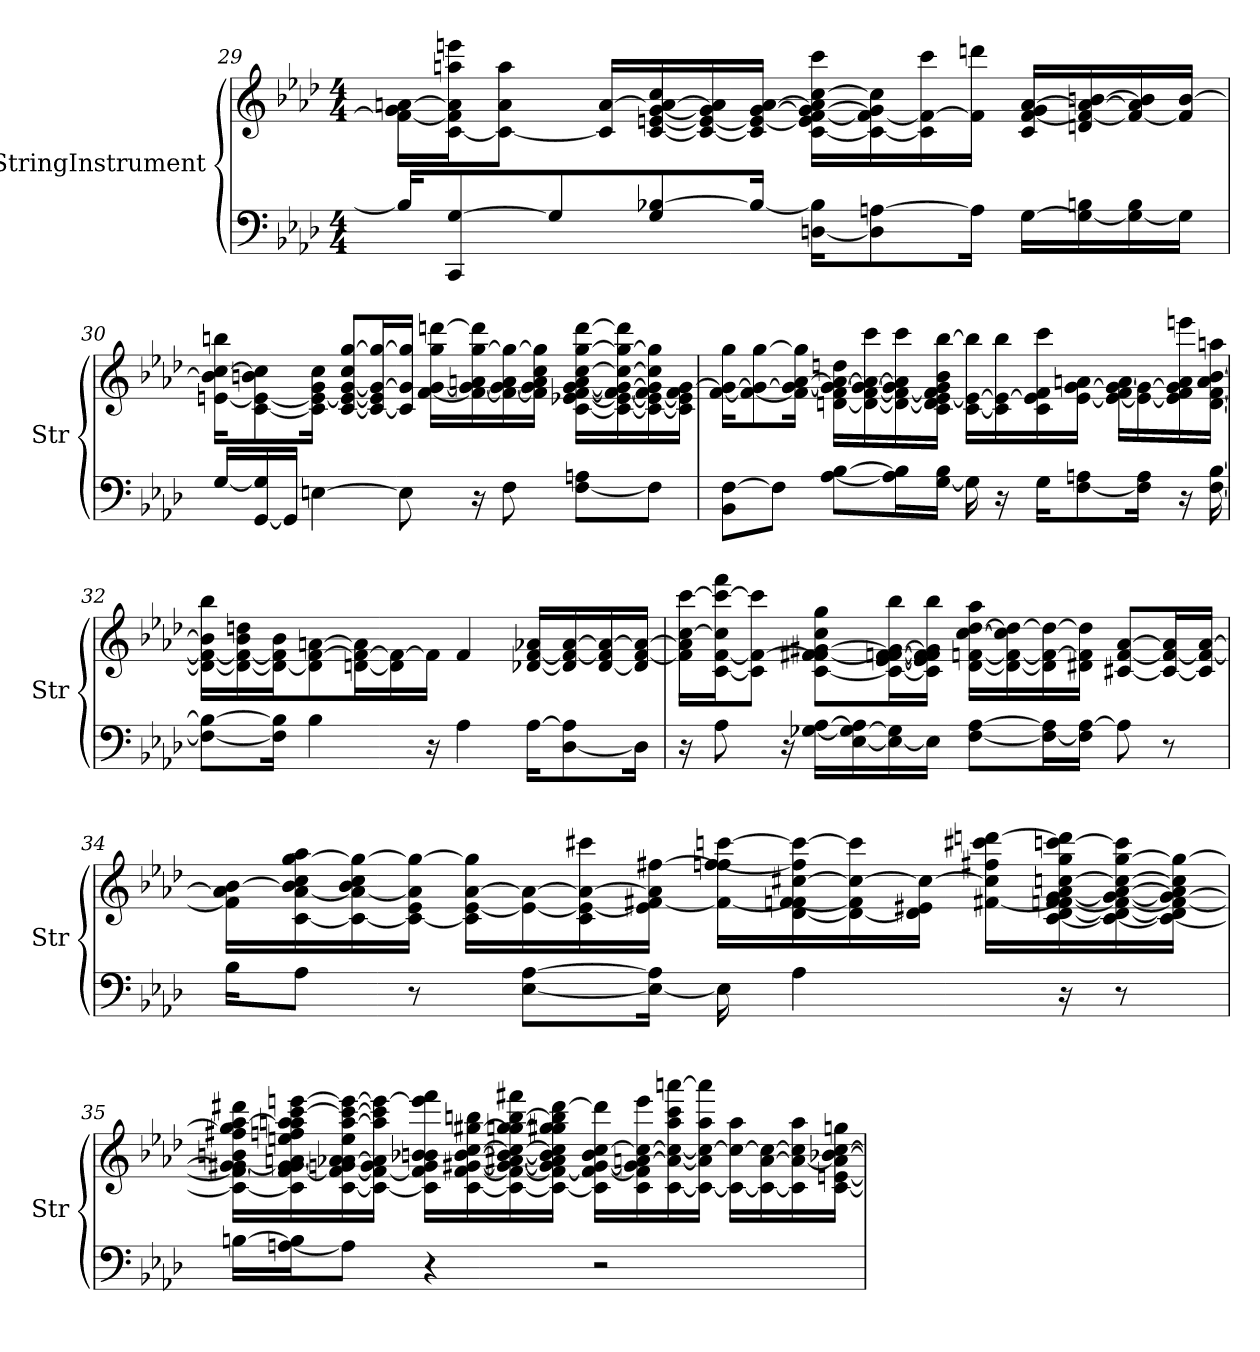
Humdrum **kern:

**kern	**kern
*part2	*part1
*staff2	*staff1
*I"StringInstrument	*I"StringInstrument
*I'Str	*I'Str
!!LO:LB:g=z
*clefF4	*clefG2
*k[b-e-a-d-]	*k[b-e-a-d-]
*M4/4	*M4/4
=29	=29
16B/KL]	16f\_ 16g\ [16an\LL
8CC/ [8G/	[16c\ 16f\] 16a\] 16aan\ 16eeen\J
.	8c\_ 8a\ 8aa\J
8G/]	.
.	16c/] [16a/LL
8G/ [8B-X/	[16c/ [16en/ [16g/ 16a/_ 16cc/
.	16c/_ 16e/_ 16g/] 16a/]
16B-/Jk_	16c/] 16e/_ [16g/ [16a/JJ
[16Dn\ 16B-\]KL	[16c\ 16e\] [16f\ 16g\_ 16a\] [16cc\ 16ccc\LL
8D\] [8An\	16c\_ 16f\_ 16g\] 16cc\]
.	16c\] 16f\_ 16ccc\
16A\Jk]	16f\] 16dddn\JJ
[16G\LL	16c/ [16f/ 16g/ [16a/LL
16G\_ 16Bn\	16dn/ 16f/_ 16a/_ [16bn/
16G\_ 16B\	16f/_ 16a/] 16b/]
16G\JJ]	16f/] [16b/JJ
!!LO:LB:g=z
=30	=30
[16G/LL	[16en\ 16b\] [16cc\ 16bbn\KL
[16GG/ 16G/]	[8c\ 8e\_ 8bn\ 8cc\]
16GG/JJ]	.
[4En\	16c\] 16e\_ 16g\ 16cc\Jk
.	[8c/ 8e/_ [8g/ 8cc/ [8gg/L
.	16c/_ 16e/] 16g/_ 16gg/_L
8E\]	16c/] 16g/] 16gg/]JJ
.	[16f\ [16g\ 16gg\ [16dddn\LL
16r	16f\_ 16g\_ 16an\ [16gg\ 16ddd\]
8F\	16f\_ 16g\_ 16a\ 16gg\_
.	16f\] 16g\] 16a\ 16cc\ 16gg\]JJ
[8F\ 8An\L	[16c\ [16e-X\ [16f\ [16g\ 16a\ [16cc\ [16gg\ [16ddd\LL
.	16c\_ 16e-\_ 16f\_ 16g\_ 16cc\_ 16gg\_ 16ddd\]
8F\J]	16c\_ 16e-\_ 16f\] 16g\] 16cc\] 16gg\]
.	16c\] 16e-\] 16f\ [16g\JJ
!!LO:PB:g=z
=31	=31
8BB-\ [8F\L	[16f\ 16g\_ 16gg\KL
.	8f\_ 8g\_ [8gg\
8F\J]	.
.	16f\] 16g\_ [16a-\ 16gg\]Jk
[8A-\ [8B-\L	[16dn\ 16f\ 16g\_ 16a-\_ 16ddn\LL
.	16d\_ [16f\ 16g\_ 16a-\_ 16ccc\
16A-\] 16B-\]L	16d\_ 16f\_ 16g\] 16a-\] 16ccc\
[16G\ 16B-\JJ	16c\ 16d\] [16e-\ 16f\] 16g\ 16b-\ [16bb-\JJ
16G\]	[16c\ 16e-\_ 16bb-\]LL
16r	16c\] 16e-\_ 16bb-\
16G\KL	16c\ 16e-\] 16f\ 16ccc\
[8F\ 8An\	[16e-\ [16g\ 16an\JJ
.	16e-\_ 16f\ 16g\_ 16a\LL
16F\] 16A\Jk	16e-\_ 16g\_
16r	16e-\] 16f\ 16g\] 16a\ 16eeen\
[16F\ [16B-\	[16d\ [16f\ 16a\ [16b-\ 16aan\JJ
!!LO:LB:g=z
=32	=32
8F\_ 8B-\_L	16d\_ 16f\_ 16b-\] 16bb-\LL
.	16d\_ 16f\_ 16b-\ 16ddn\
16F\] 16B-\]Jk	16d\_ 16f\] 16b-\J
4B-\	8d\] [8f\ [8an\
.	[16dn\ 16f\_ 16a\]L
.	16d\] 16f\_
16r	16f\JJ]
4A-\	4f/
[16A-\KL	[16d-X/ [16f/ 16a-X/LL
[8D-\ 8A-\]	16d-/] 16f/_ [16a-/
.	[16d-/ 16f/] 16a-/_
16D-\Jk]	16d-/] [16f/ 16a-/_JJ
=33	=33
16r	16f\] 16a-\] [16cc\ [16ccc\LL
8A-\	[16c\ [16f\ 16cc\] 16ccc\_ 16fff\J
.	8c\] 8f\_ 8ccc\]J
16r	.
[16G-X\ [16A-\LL	[8c\ 8f\] [8f#X\ [8g#X\ 8cc\ 8gg\L
[16E-\ 16G-\_ 16A-\]	.
16E-\_ 16G-\]	16c\_ [16e-\ [16fn\ 16f#\_ 16g#\_ 16bb-\L
16E-\JJ]	16c\] 16e-\] 16f\] 16f#\] 16g#\] 16bb-\JJ
[8F\ [8A-\L	[16d-\ [16fn\ [16cc\ [16dd-\ 16aa-\LL
.	16d-\_ 16f\_ 16cc\] 16dd-\_
16F\_ 16A-\]L	16d-\] 16f\_ 16dd-\_
16F\] [16A-\JJ	16d#X\ 16f\] 16dd-\]JJ
8A-\]	[8c#X/ [8f/ [8a-/L
8r	16c#/_ 16f/_ 16a-/]L
.	16c#/] 16f/_ [16a-/JJ
!!LO:LB:g=z
=34	=34
16B-\KL	16f\] 16a-\] [16b-\LL
8A-\J	[16c\ [16a-\ 16b-\] 16cc\ [16gg\ 16aa-\
.	16c\_ 16a-\_ 16b-\ 16cc\ 16gg\_
8r	16c\_ 16e-\ 16a-\] 16gg\_JJ
.	16c\] [16e-\ [16a-\ 16gg\]LL
[8E-\ [8A-\L	16e-\_ 16a-\_
.	16c\ 16e-\_ 16a-\_ 16ccc#X\
16E-\_ 16A-\]Jk	16e-\] [16f#X\ 16a-\] [16ff#X\JJ
16E-\]	16f#\_ [16ffn\ 16ff#\] [16cccn\LL
4A-\	[16d-\ [16fn\ 16f#\] [16cc#X\ 16ff\] 16ccc\_
.	16d-\_ 16f\] 16cc#\_ 16ccc\]
.	16d-\] 16e#X\ 16cc#\_JJ
.	[16f#X\ 16cc#\] 16ff#X\ 16ccc#X\ [16dddn\LL
16r	[16c\ [16d-\ [16fn\ 16f#\] [16g\ 16a-\ [16ccn\ 16gg\ [16cccn\ 16ddd\]
8r	16c\_ 16d-\_ 16f\_ 16g\_ [16a-\ 16cc\_ [16gg\ 16ccc\]
.	16c\_ 16d-\] 16f\_ 16g\_ 16a-\] 16cc\] 16gg\_JJ
!!LO:LB:g=z
=35	=35
[16Bn\LL	16c\_ 16f\] 16g\_ [16g#X\ 16bn\ 16ff#X\ 16gg\] [16aa-\ 16ddd#X\LL
[16An\ 16B\]J	16c\] [16f\ 16g\] 16g#\] [16an\ 16een\ 16ffn\ 16aa-\] 16aan\ [16ccc\ [16eeen\
8A\J]	[16c\ 16f\_ 16gn\ 16a-X\ 16a\_ 16ee\ [16aa\ 16ccc\_ 16eee\_
.	16c\_ 16f\_ 16g\ 16a\] 16aa\] 16ccc\] 16eee\_JJ
4r	16c\] 16f\] 16g\ 16b-X\ 16bn\ 16eee\] 16fff\LL
.	[16c\ [16f\ [16g#X\ [16b\ [16cc\ [16gg#X\ 16bbn\
.	16c\_ 16f\_ 16g#\_ [16a#X\ 16b\_ 16cc\_ [16ggn\ 16gg#\] [16bb\ 16fff#X\
.	16c\_ 16f\_ 16g#\] 16a#\] 16b\] 16cc\] 16gg\] 16gg#X\ 16bb\] [16ddd#\JJ
2r	16c\] 16f\_ [16g#\ 16b\ [16cc\ 16ddd#\]LL
.	16c\ 16f\] 16g#\] [16an\ 16cc\_ 16eee\
.	[16c\ 16a\_ 16cc\_ 16aa\ 16ccc\ [16aaan\
.	16c\_ 16a\] 16cc\_ 16aa\ 16aaa\]JJ
.	16c\_ 16cc\_ 16aa\LL
.	16c\_ [16a\ 16cc\_
.	16c\] 16a\_ 16cc\] 16aa\
.	[16c\ [16en\ 16a\] [16b-X\ [16cc\ 16ggn\JJ
=	=
*-	*-
